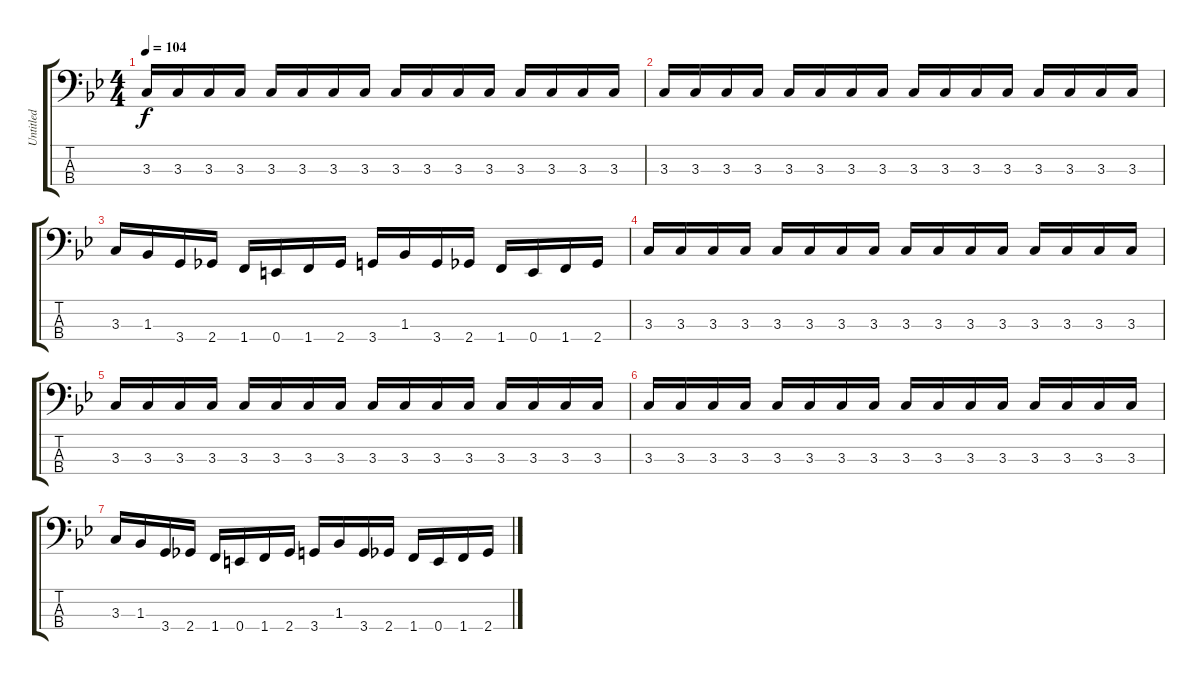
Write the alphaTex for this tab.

\track ("Untitled" "Untitled") {instrument electricbassfinger}
\staff {score tabs}
\tuning (G2 D2 A1 E1) {hide}
\ts (4 4)
\tempo 104
\clef f4
\ks bb
3.3.16{dy f} 3.3.16 3.3.16 3.3.16 3.3.16 3.3.16 3.3.16 3.3.16 3.3.16 3.3.16 3.3.16 3.3.16 3.3.16 3.3.16 3.3.16 3.3.16 |
3.3.16 3.3.16 3.3.16 3.3.16 3.3.16 3.3.16 3.3.16 3.3.16 3.3.16 3.3.16 3.3.16 3.3.16 3.3.16 3.3.16 3.3.16 3.3.16 |
3.3.16 1.3.16 3.4.16 2.4.16 1.4.16 0.4.16 1.4.16 2.4.16 3.4.16 1.3.16 3.4.16 2.4.16 1.4.16 0.4.16 1.4.16 2.4.16 |
3.3.16 3.3.16 3.3.16 3.3.16 3.3.16 3.3.16 3.3.16 3.3.16 3.3.16 3.3.16 3.3.16 3.3.16 3.3.16 3.3.16 3.3.16 3.3.16 |
3.3.16 3.3.16 3.3.16 3.3.16 3.3.16 3.3.16 3.3.16 3.3.16 3.3.16 3.3.16 3.3.16 3.3.16 3.3.16 3.3.16 3.3.16 3.3.16 |
3.3.16 3.3.16 3.3.16 3.3.16 3.3.16 3.3.16 3.3.16 3.3.16 3.3.16 3.3.16 3.3.16 3.3.16 3.3.16 3.3.16 3.3.16 3.3.16 |
3.3.16 1.3.16 3.4.16 2.4.16 1.4.16 0.4.16 1.4.16 2.4.16 3.4.16 1.3.16 3.4.16 2.4.16 1.4.16 0.4.16 1.4.16 2.4.16
